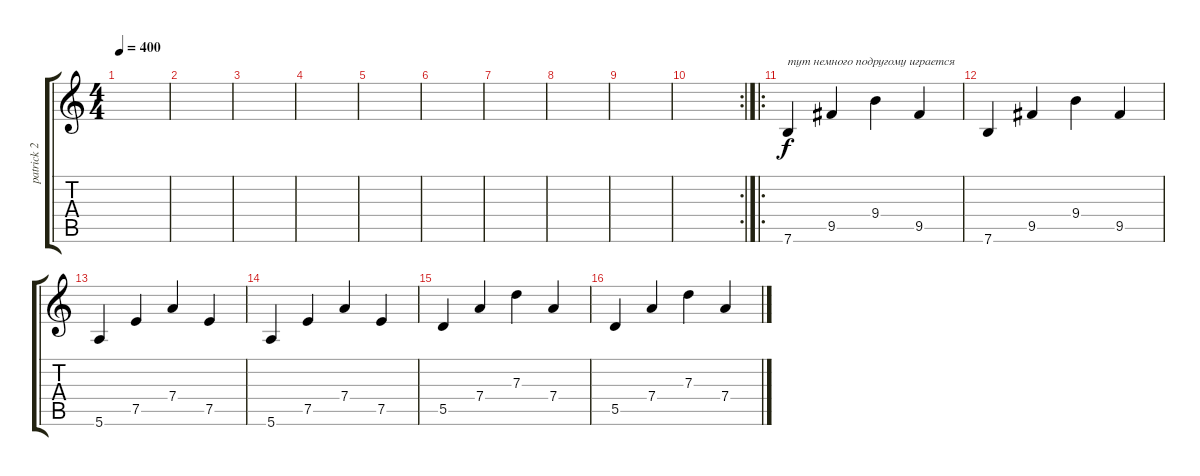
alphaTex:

\track ("patrick 2" "patrick 2") {instrument electricguitarclean}
\staff {score tabs}
\tuning (E4 B3 G3 D3 A2 E2) {hide}
\ts (4 4)
\tempo 400
\clef g2
\ks c
|
|
|
|
|
|
|
|
|
\rc 2
|
\ro
7.6.4{txt "тут немного подругому играется"} 9.5.4 9.4.4 9.5.4 |
7.6.4 9.5.4 9.4.4 9.5.4 |
5.6.4 7.5.4 7.4.4 7.5.4 |
5.6.4 7.5.4 7.4.4 7.5.4 |
5.5.4 7.4.4 7.3.4 7.4.4 |
5.5.4 7.4.4 7.3.4 7.4.4
